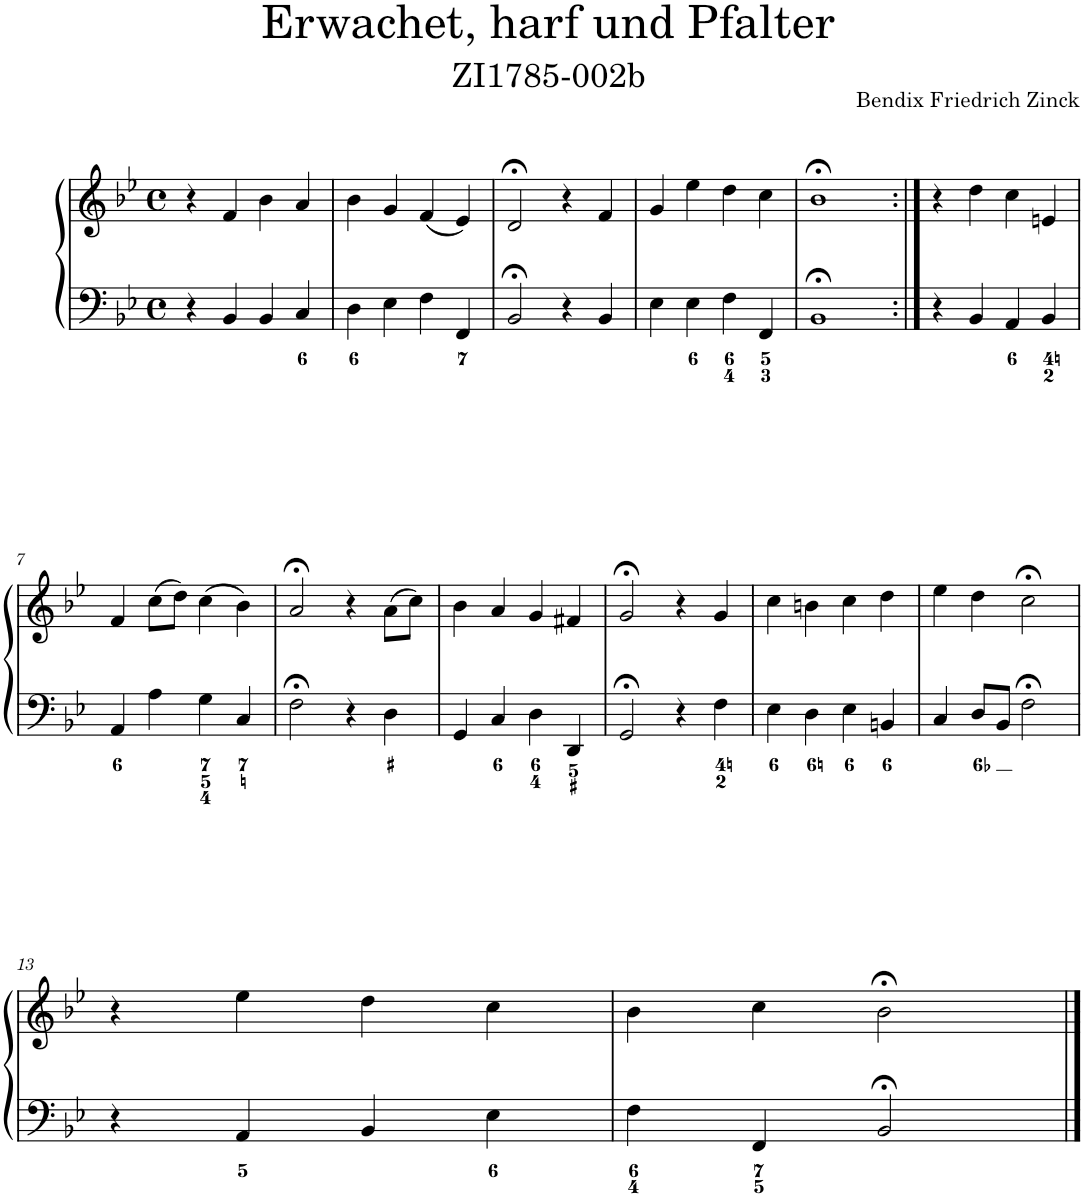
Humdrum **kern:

**kern	**kern
*part1	*part1
*staff2	*staff1
*I"Piano	*
*I'Pno.	*
*clefF4	*clefG2
*k[b-e-]	*k[b-e-]
*M4/4	*M4/4
*met(c)	*met(c)
=1	=1
4r	4r
4BB-/	4f/
4BB-/	4b-\
4C/	4a/
=2	=2
4D\	4b-\
4E-\	4g/
4F\	(4f/
4FF/	4e-/)
=3	=3
2BB-;</	2d;</
4r	4r
4BB-/	4f/
=4	=4
4E-\	4g/
4E-\	4ee-\
4F\	4dd\
4FF/	4cc\
=5	=5
1BB-;<	1b-;<
=6:|!	=6:|!
4r	4r
4BB-/	4dd\
4AA/	4cc\
4BB-/	4en/
!!LO:LB:g=z
=7	=7
4AA/	4f/
4A\	(8cc\L
.	8dd\J)
4G\	(4cc\
4C/	4b-\)
=8	=8
2F;<\	2a;</
4r	4r
4D\	(8a\L
.	8cc\J)
=9	=9
4GG/	4b-\
4C/	4a/
4D\	4g/
4DD/	4f#X/
=10	=10
2GG;</	2g;</
4r	4r
4F\	4g/
=11	=11
4E-\	4cc\
4D\	4bn\
4E-\	4cc\
4BBn/	4dd\
=12	=12
4C/	4ee-\
8D/L	4dd\
8BB-/J	.
2F;<\	2cc;<\
!!LO:LB:g=z
=13	=13
4r	4r
4AA/	4ee-\
4BB-/	4dd\
4E-\	4cc\
=14	=14
4F\	4b-\
4FF/	4cc\
2BB-;</	2b-;<\
==	==
*-	*-
